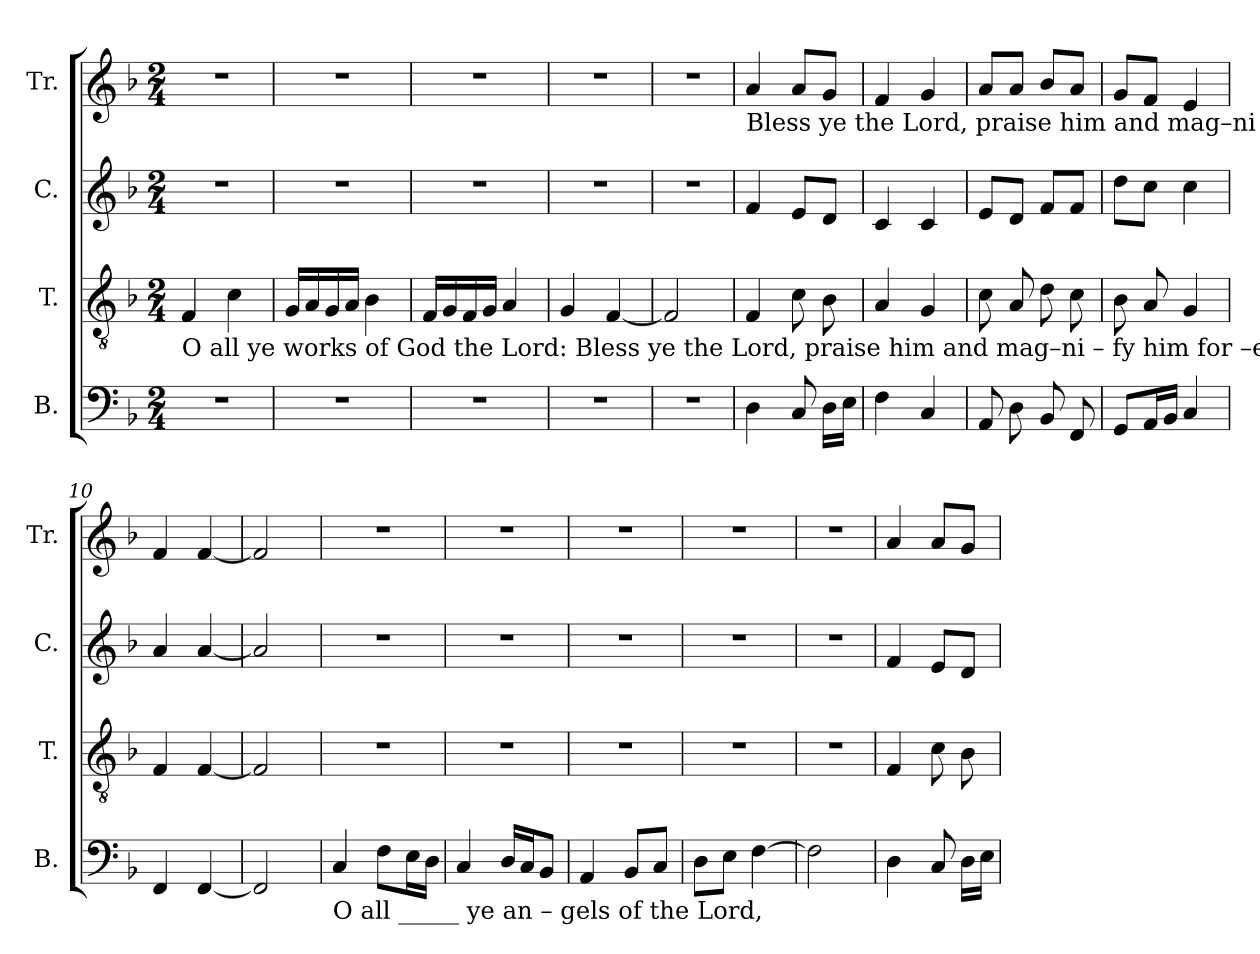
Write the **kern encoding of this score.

**kern	**kern	**kern	**kern
*part4	*part3	*part2	*part1
*staff4	*staff3	*staff2	*staff1
*I"B.	*I"T.	*I"C.	*I"Tr.
*I'B.	*I'T.	*I'C.	*I'Tr.
*clefF4	*clefGv2	*clefG2	*clefG2
*k[b-]	*k[b-]	*k[b-]	*k[b-]
*M2/4	*M2/4	*M2/4	*M2/4
*MM80	*MM80	*MM80	*MM80
=1	=1	=1	=1
!	!LO:TX:b:t=O  all   ye         works  of          God the Lord&colon;    Bless ye the Lord, praise him and mag–ni – fy   him   for –ev –er.                                                                            Bless ye the	!	!
2r	4F!/	2r	2r
.	4c!\	.	.
=2	=2	=2	=2
2r	16G!/LL	2r	2r
.	16A!/	.	.
.	16G!/	.	.
.	16A!/JJ	.	.
.	4B-!\	.	.
=3	=3	=3	=3
2r	16F!/LL	2r	2r
.	16G!/	.	.
.	16F!/	.	.
.	16G!/JJ	.	.
.	4A!/	.	.
=4	=4	=4	=4
2r	4G!/	2r	2r
.	[4F!/	.	.
=5	=5	=5	=5
2r	2F!/]	2r	2r
=6	=6	=6	=6
!	!	!	!LO:TX:b:t=Bless ye the Lord, praise him and mag–ni – fy   him   for –ev –er.                                                                            Bless ye the
4D!\	4F!/	4f!/	4a!/
8C!/	8c!\	8e!/L	8a!/L
16D!\LL	8B-!\	8d!/J	8g!/J
16E!\JJ	.	.	.
=7	=7	=7	=7
4F!\	4A!/	4c!/	4f!/
4C!/	4G!/	4c!/	4g!/
=8	=8	=8	=8
8AA!/	8c!\	8e!/L	8a!/L
8D!\	8A!/	8d!/J	8a!/J
8BB-!/	8d!\	8f!/L	8b-!/L
8FF!/	8c!\	8f!/J	8a!/J
=9	=9	=9	=9
8GG!/L	8B-!\	8dd!\L	8g!/L
16AA!/L	8A!/	8cc!\J	8f!/J
16BB-!/JJ	.	.	.
4C!/	4G!/	4cc!\	4e!/
=10	=10	=10	=10
4FF!/	4F!/	4a!/	4f!/
[4FF!/	[4F!/	[4a!/	[4f!/
=11	=11	=11	=11
2FF!/]	2F!/]	2a!/]	2f!/]
=12	=12	=12	=12
!LO:TX:b:t=O  all _____ ye  an   –   gels   of    the   Lord,	!	!	!
4C!/	2r	2r	2r
8F!\L	.	.	.
16E!\L	.	.	.
16D!\JJ	.	.	.
=13	=13	=13	=13
4C!/	2r	2r	2r
16D!/LL	.	.	.
16C!/J	.	.	.
8BB-!/J	.	.	.
=14	=14	=14	=14
4AA!/	2r	2r	2r
8BB-!/L	.	.	.
8C!/J	.	.	.
=15	=15	=15	=15
8D!\L	2r	2r	2r
8E!\J	.	.	.
[4F!\	.	.	.
=16	=16	=16	=16
2F!\]	2r	2r	2r
=17	=17	=17	=17
4D!\	4F!/	4f!/	4a!/
8C!/	8c!\	8e!/L	8a!/L
16D!\LL	8B-!\	8d!/J	8g!/J
16E!\JJ	.	.	.
=	=	=	=
*-	*-	*-	*-
